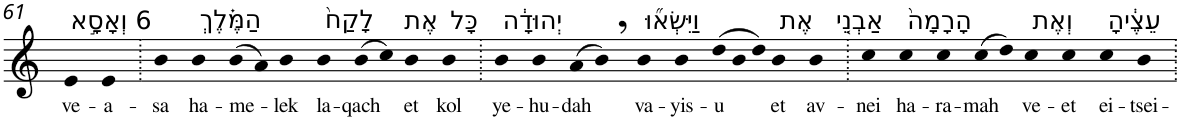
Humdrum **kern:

**kern	**text
*part1	*part1
*staff1	*staff1
*I"Piano	*
*I'Pno	*
!!LO:PB:g=z
*clefG2	*
*k[]	*
=61	=61
!LO:TX:a:t=6 וְאָסָ֣א	!
!	!LO:LY:b
4e	ve-
!	!LO:LY:b
4e	-a-
=62.	=62.
!	!LO:LY:b
4b	-sa
!LO:TX:a:t=הַמֶּ֗לֶךְ	!
!	!LO:LY:b
4b	ha-
!	!LO:LY:b
(>8b	-me-
8a)	.
!	!LO:LY:b
4b	-lek
!LO:TX:a:t=לָקַח֙	!
!	!LO:LY:b
4b	la-
!	!LO:LY:b
(>8b	-qach
8cc)	.
!LO:TX:a:t=אֶת	!
!	!LO:LY:b
4b	et
!LO:TX:a:t=כָּל	!
!	!LO:LY:b
4b	kol
=63.	=63.
!LO:TX:a:t=יְהוּדָ֔ה	!
!	!LO:LY:b
4b	ye-
!	!LO:LY:b
4b	-hu-
!	!LO:LY:b
(>8a	-dah
8b,)	.
!LO:TX:a:t=וַיִּשְׂא֞וּ	!
!	!LO:LY:b
4b	va-
!	!LO:LY:b
4b	-yis-
*Xtuplet	*
!	!LO:LY:b
(>12dd	-u
12b	.
12dd)	.
!LO:TX:a:t=אֶת	!
!	!LO:LY:b
4b	et
!LO:TX:a:t=אַבְנֵ֤י	!
!	!LO:LY:b
4b	av-
=64.	=64.
!	!LO:LY:b
4cc	-nei
!LO:TX:a:t=הָרָמָה֙	!
!	!LO:LY:b
4cc	ha-
!	!LO:LY:b
4cc	-ra-
!	!LO:LY:b
(>8cc	-mah
8dd)	.
!LO:TX:a:t=וְאֶת	!
!	!LO:LY:b
4cc	ve-
!	!LO:LY:b
4cc	-et
!LO:TX:a:t=עֵצֶ֔יהָ	!
!	!LO:LY:b
4cc	ei-
!	!LO:LY:b
4b	-tsei-
=.	=.
*-	*-
